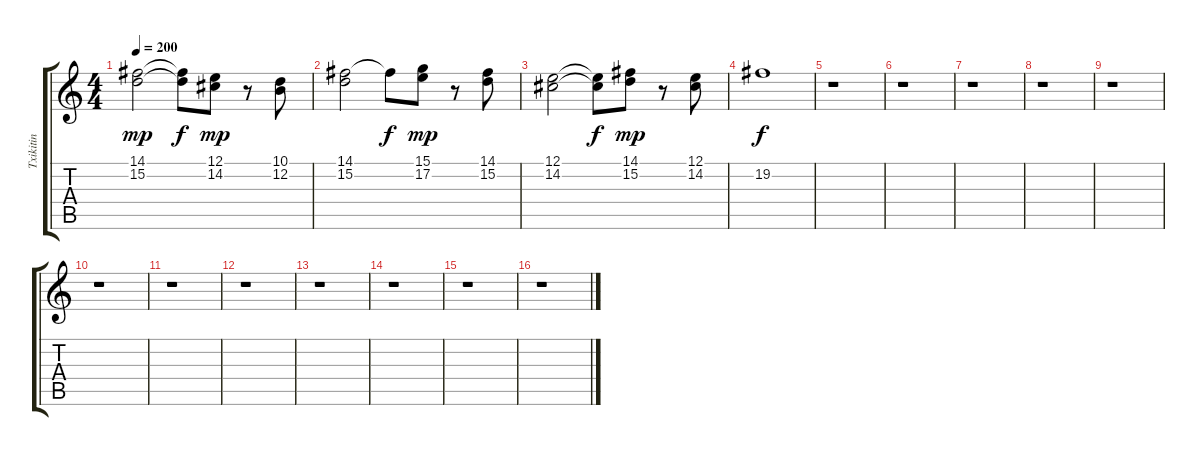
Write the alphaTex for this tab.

\track ("Txikitin" "Txikitin") {instrument trumpet}
\staff {score tabs}
\tuning (E4 B3 G3 D3 A2 E2) {hide}
\ts (4 4)
\tempo 200
\clef g2
\ks c
(14.1 15.2).2{dy mp} (14.1{t} 15.2{t}).8{dy f} (12.1 14.2).8{dy mp} r.8 (10.1 12.2).8 |
(14.1 15.2).2 14.1{t}.8{dy f} (15.1 17.2).8{dy mp} r.8 (14.1 15.2).8 |
(12.1 14.2).2 (12.1{t} 14.2{t}).8{dy f} (14.1 15.2).8{dy mp} r.8 (12.1 14.2).8 |
19.2.1{dy f} |
r.1 |
r.1 |
r.1 |
r.1 |
r.1 |
r.1 |
r.1 |
r.1 |
r.1 |
r.1 |
r.1 |
r.1
